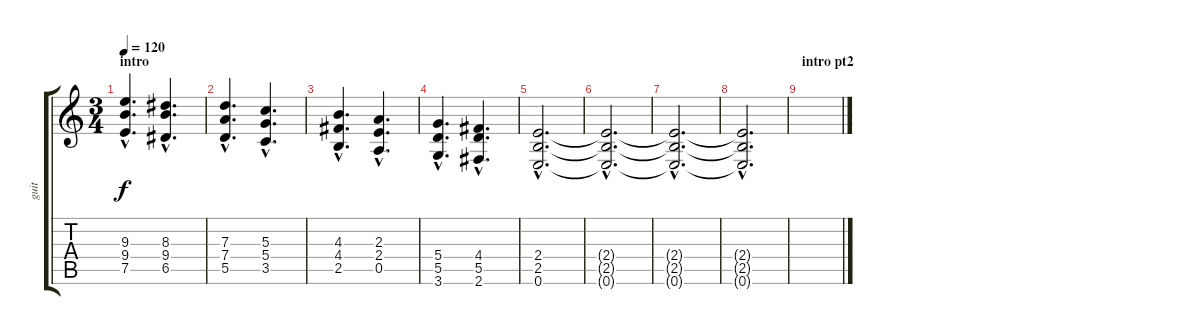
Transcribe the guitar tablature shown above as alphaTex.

\track ("guit" "guit") {instrument distortionguitar}
\staff {score tabs}
\tuning (E4 B3 G3 D3 A2 E2) {hide}
\ts (3 4)
\section ("" "intro")
\tempo 120
\clef g2
\ks c
(9.3{hac} 9.4{hac} 7.5{hac}).4{d dy f instrument distortionguitar} (8.3{hac} 9.4{hac} 6.5{hac}).4{d} |
(7.3{hac} 7.4{hac} 5.5{hac}).4{d} (5.3{hac} 5.4{hac} 3.5{hac}).4{d} |
(4.3{hac} 4.4{hac} 2.5{hac}).4{d} (2.3{hac} 2.4{hac} 0.5{hac}).4{d} |
(5.4{hac} 5.5{hac} 3.6{hac}).4{d} (4.4{hac} 5.5{hac} 2.6{hac}).4{d} |
(2.4{hac} 2.5{hac} 0.6{hac}).2{d} |
(2.4{hac t} 2.5{hac t} 0.6{hac t}).2{d} |
(2.4{hac t} 2.5{hac t} 0.6{hac t}).2{d volume 0} |
(2.4{hac t} 2.5{hac t} 0.6{hac t}).2{d} |
\section ("" "intro pt2")
